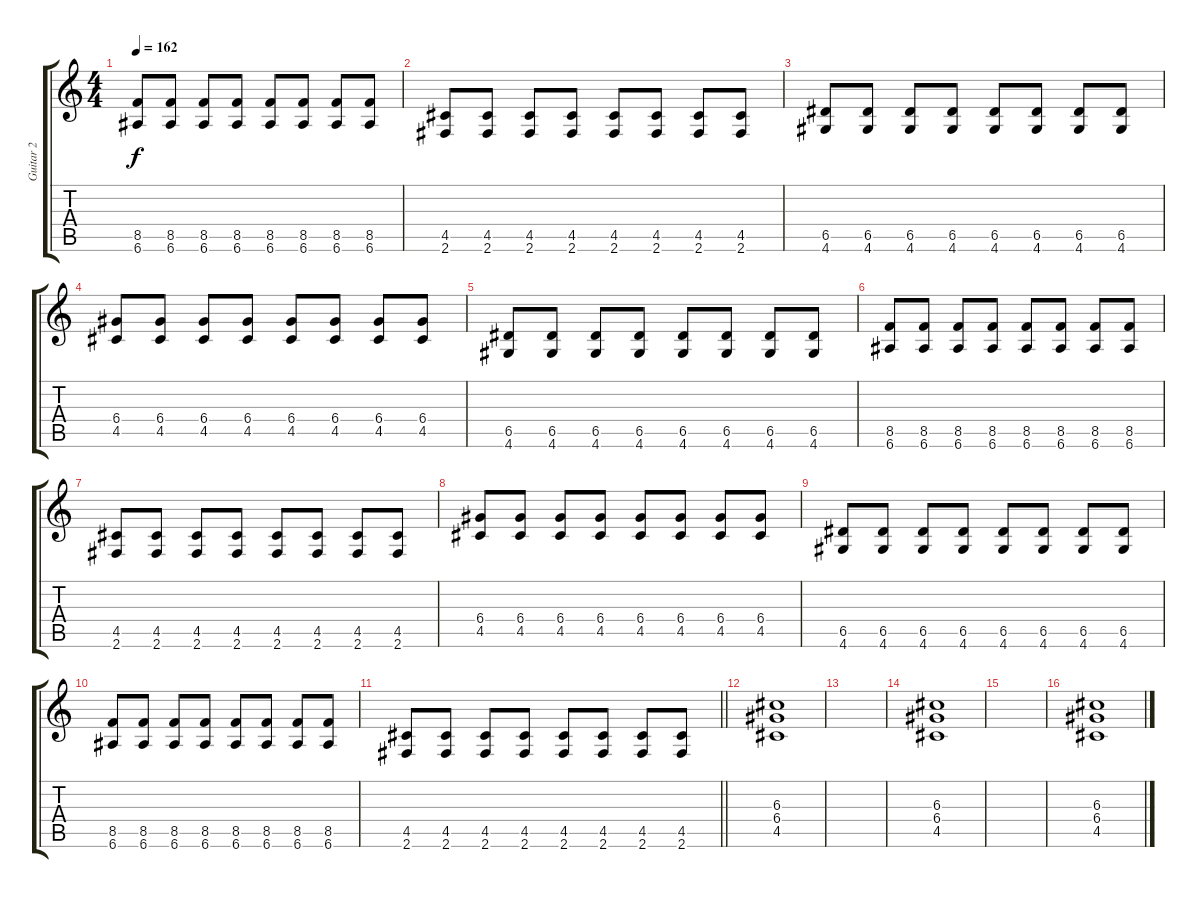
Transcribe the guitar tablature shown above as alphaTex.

\track ("Guitar 2" "Guitar 2") {instrument overdrivenguitar}
\staff {score tabs}
\tuning (E4 B3 G3 D3 A2 E2) {hide}
\ts (4 4)
\tempo 162
\clef g2
\ks c
(8.5 6.6).8{dy f} (8.5 6.6).8 (8.5 6.6).8 (8.5 6.6).8 (8.5 6.6).8 (8.5 6.6).8 (8.5 6.6).8 (8.5 6.6).8 |
(4.5 2.6).8 (4.5 2.6).8 (4.5 2.6).8 (4.5 2.6).8 (4.5 2.6).8 (4.5 2.6).8 (4.5 2.6).8 (4.5 2.6).8 |
(6.5 4.6).8 (6.5 4.6).8 (6.5 4.6).8 (6.5 4.6).8 (6.5 4.6).8 (6.5 4.6).8 (6.5 4.6).8 (6.5 4.6).8 |
(6.4 4.5).8 (6.4 4.5).8 (6.4 4.5).8 (6.4 4.5).8 (6.4 4.5).8 (6.4 4.5).8 (6.4 4.5).8 (6.4 4.5).8 |
(6.5 4.6).8 (6.5 4.6).8 (6.5 4.6).8 (6.5 4.6).8 (6.5 4.6).8 (6.5 4.6).8 (6.5 4.6).8 (6.5 4.6).8 |
(8.5 6.6).8 (8.5 6.6).8 (8.5 6.6).8 (8.5 6.6).8 (8.5 6.6).8 (8.5 6.6).8 (8.5 6.6).8 (8.5 6.6).8 |
(4.5 2.6).8 (4.5 2.6).8 (4.5 2.6).8 (4.5 2.6).8 (4.5 2.6).8 (4.5 2.6).8 (4.5 2.6).8 (4.5 2.6).8 |
(6.4 4.5).8 (6.4 4.5).8 (6.4 4.5).8 (6.4 4.5).8 (6.4 4.5).8 (6.4 4.5).8 (6.4 4.5).8 (6.4 4.5).8 |
(6.5 4.6).8 (6.5 4.6).8 (6.5 4.6).8 (6.5 4.6).8 (6.5 4.6).8 (6.5 4.6).8 (6.5 4.6).8 (6.5 4.6).8 |
(8.5 6.6).8 (8.5 6.6).8 (8.5 6.6).8 (8.5 6.6).8 (8.5 6.6).8 (8.5 6.6).8 (8.5 6.6).8 (8.5 6.6).8 |
\barLineRight lightlight
(4.5 2.6).8 (4.5 2.6).8 (4.5 2.6).8 (4.5 2.6).8 (4.5 2.6).8 (4.5 2.6).8 (4.5 2.6).8 (4.5 2.6).8 |
(6.3 6.4 4.5).1 |
|
(6.3 6.4 4.5).1 |
|
(6.3 6.4 4.5).1
